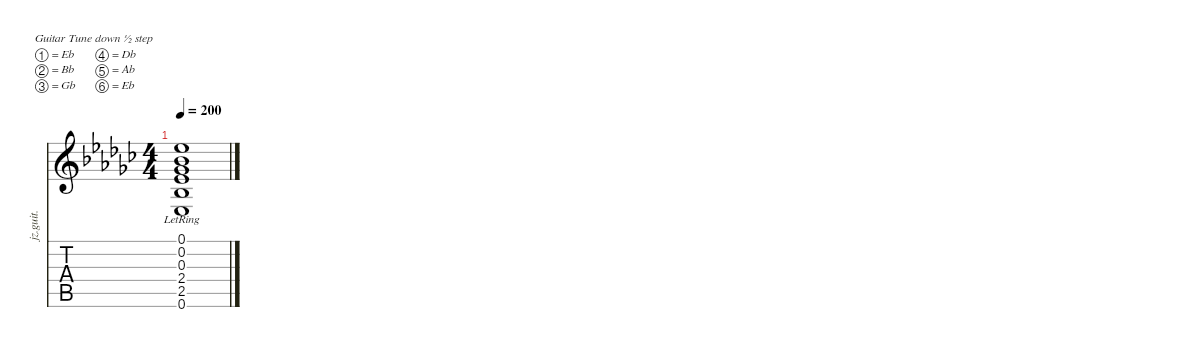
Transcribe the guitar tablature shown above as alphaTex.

\defaultSystemsLayout 4
\hideDynamics
\bracketExtendMode nobrackets
\otherSystemsTrackNameOrientation horizontal
\track ("Guitar (James)" "jz.guit.") {instrument electricguitarjazz}
\staff {score tabs}
\tuning (Eb4 Bb3 Gb3 Db3 Ab2 Eb2)
\ts (4 4)
\tempo 200
\clef g2
\ks ebminor
(0.1{lr t acc b} 0.2{lr t acc b} 0.3{lr t acc b} 2.4{lr t acc b} 2.5{lr t acc b} 0.6{lr t acc b}).1{dy f beam Up}
